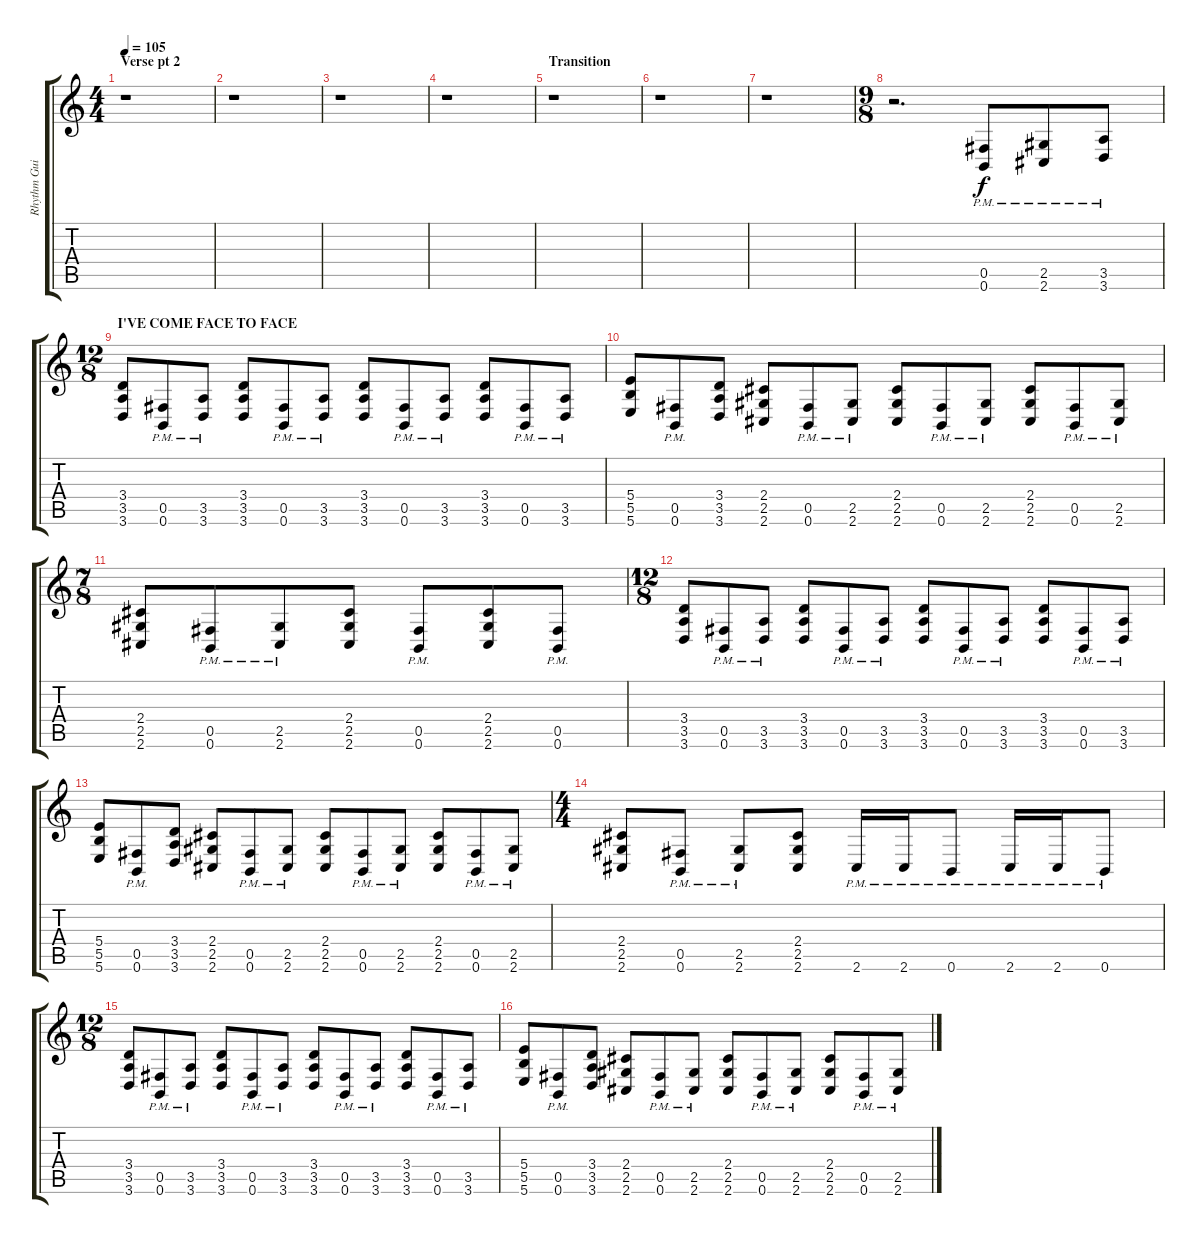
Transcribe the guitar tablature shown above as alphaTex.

\track ("Rhythm Guitar 2" "Rhythm Gui") {instrument distortionguitar}
\staff {score tabs}
\tuning (Eb4 B3 Gb3 B2 Gb2 B1) {hide}
\ts (4 4)
\section ("" "Verse pt 2")
\tempo 105
\clef g2
\ks c
r.1{dy f} |
r.1 |
r.1 |
r.1 |
\section ("" "Transition")
r.1 |
r.1 |
r.1 |
\ts (9 8)
r.2{d} (0.5{pm} 0.6{pm}).8 (2.5{pm} 2.6{pm}).8 (3.5{pm} 3.6{pm}).8 |
\ts (12 8)
\section ("" "I'VE COME FACE TO FACE")
(3.4 3.5 3.6).8 (0.5{pm} 0.6{pm}).8 (3.5{pm} 3.6{pm}).8 (3.4 3.5 3.6).8 (0.5{pm} 0.6{pm}).8 (3.5{pm} 3.6{pm}).8 (3.4 3.5 3.6).8 (0.5{pm} 0.6{pm}).8 (3.5{pm} 3.6{pm}).8 (3.4 3.5 3.6).8 (0.5{pm} 0.6{pm}).8 (3.5{pm} 3.6{pm}).8 |
(5.4 5.5 5.6).8 (0.5{pm} 0.6{pm}).8 (3.4 3.5 3.6).8 (2.4 2.5 2.6).8 (0.5{pm} 0.6{pm}).8 (2.5{pm} 2.6{pm}).8 (2.4 2.5 2.6).8 (0.5{pm} 0.6{pm}).8 (2.5{pm} 2.6{pm}).8 (2.4 2.5 2.6).8 (0.5{pm} 0.6{pm}).8 (2.5{pm} 2.6{pm}).8 |
\ts (7 8)
(2.4 2.5 2.6).8 (0.5{pm} 0.6{pm}).8 (2.5{pm} 2.6{pm}).8 (2.4 2.5 2.6).8 (0.5{pm} 0.6{pm}).8 (2.4 2.5 2.6).8 (0.5{pm} 0.6{pm}).8 |
\ts (12 8)
(3.4 3.5 3.6).8 (0.5{pm} 0.6{pm}).8 (3.5{pm} 3.6{pm}).8 (3.4 3.5 3.6).8 (0.5{pm} 0.6{pm}).8 (3.5{pm} 3.6{pm}).8 (3.4 3.5 3.6).8 (0.5{pm} 0.6{pm}).8 (3.5{pm} 3.6{pm}).8 (3.4 3.5 3.6).8 (0.5{pm} 0.6{pm}).8 (3.5{pm} 3.6{pm}).8 |
(5.4 5.5 5.6).8 (0.5{pm} 0.6{pm}).8 (3.4 3.5 3.6).8 (2.4 2.5 2.6).8 (0.5{pm} 0.6{pm}).8 (2.5{pm} 2.6{pm}).8 (2.4 2.5 2.6).8 (0.5{pm} 0.6{pm}).8 (2.5{pm} 2.6{pm}).8 (2.4 2.5 2.6).8 (0.5{pm} 0.6{pm}).8 (2.5{pm} 2.6{pm}).8 |
\ts (4 4)
(2.4 2.5 2.6).8 (0.5{pm} 0.6{pm}).8 (2.5{pm} 2.6{pm}).8 (2.4 2.5 2.6).8 2.6{pm}.16 2.6{pm}.16 0.6{pm}.8 2.6{pm}.16 2.6{pm}.16 0.6{pm}.8 |
\ts (12 8)
(3.4 3.5 3.6).8 (0.5{pm} 0.6{pm}).8 (3.5{pm} 3.6{pm}).8 (3.4 3.5 3.6).8 (0.5{pm} 0.6{pm}).8 (3.5{pm} 3.6{pm}).8 (3.4 3.5 3.6).8 (0.5{pm} 0.6{pm}).8 (3.5{pm} 3.6{pm}).8 (3.4 3.5 3.6).8 (0.5{pm} 0.6{pm}).8 (3.5{pm} 3.6{pm}).8 |
(5.4 5.5 5.6).8 (0.5{pm} 0.6{pm}).8 (3.4 3.5 3.6).8 (2.4 2.5 2.6).8 (0.5{pm} 0.6{pm}).8 (2.5{pm} 2.6{pm}).8 (2.4 2.5 2.6).8 (0.5{pm} 0.6{pm}).8 (2.5{pm} 2.6{pm}).8 (2.4 2.5 2.6).8 (0.5{pm} 0.6{pm}).8 (2.5{pm} 2.6{pm}).8
